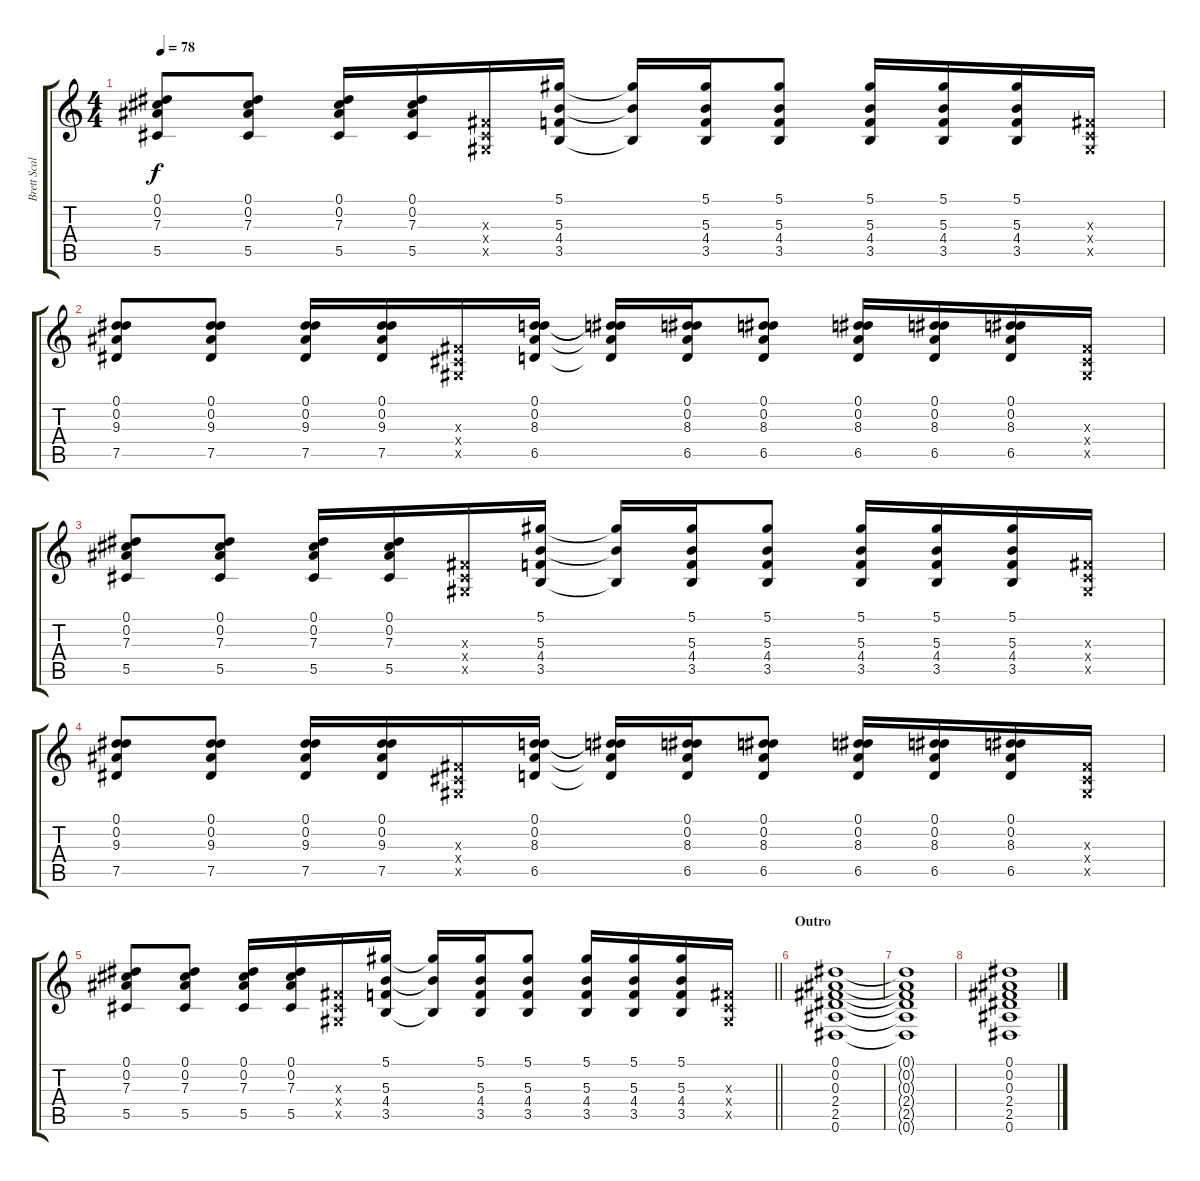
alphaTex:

\track ("Brett Scallions (Rhythm Guitar)" "Brett Scal") {instrument distortionguitar}
\staff {score tabs}
\tuning (Eb4 Bb3 Gb3 Db3 Ab2 Eb2) {hide}
\ts (4 4)
\tempo 78
\clef g2
\ks c
(0.1 0.2 7.3 5.5).8{dy f} (0.1 0.2 7.3 5.5).8 (0.1 0.2 7.3 5.5).16 (0.1 0.2 7.3 5.5).16 (0.3{x} 0.4{x} 0.5{x}).16 (5.1 5.3 4.4 3.5).16 (5.1{t} 5.3{t} 3.5{t}).16 (5.1 5.3 4.4 3.5).16 (5.1 5.3 4.4 3.5).8 (5.1 5.3 4.4 3.5).16 (5.1 5.3 4.4 3.5).16 (5.1 5.3 4.4 3.5).16 (0.3{x} 0.4{x} 0.5{x}).16 |
(0.1 0.2 9.3 7.5).8 (0.1 0.2 9.3 7.5).8 (0.1 0.2 9.3 7.5).16 (0.1 0.2 9.3 7.5).16 (0.3{x} 0.4{x} 0.5{x}).16 (0.1 0.2 8.3 6.5).16 (0.1{t} 0.2{t} 8.3{t} 6.5{t}).16 (0.1 0.2 8.3 6.5).16 (0.1 0.2 8.3 6.5).8 (0.1 0.2 8.3 6.5).16 (0.1 0.2 8.3 6.5).16 (0.1 0.2 8.3 6.5).16 (0.3{x} 0.4{x} 0.5{x}).16 |
(0.1 0.2 7.3 5.5).8 (0.1 0.2 7.3 5.5).8 (0.1 0.2 7.3 5.5).16 (0.1 0.2 7.3 5.5).16 (0.3{x} 0.4{x} 0.5{x}).16 (5.1 5.3 4.4 3.5).16 (5.1{t} 5.3{t} 3.5{t}).16 (5.1 5.3 4.4 3.5).16 (5.1 5.3 4.4 3.5).8 (5.1 5.3 4.4 3.5).16 (5.1 5.3 4.4 3.5).16 (5.1 5.3 4.4 3.5).16 (0.3{x} 0.4{x} 0.5{x}).16 |
(0.1 0.2 9.3 7.5).8 (0.1 0.2 9.3 7.5).8 (0.1 0.2 9.3 7.5).16 (0.1 0.2 9.3 7.5).16 (0.3{x} 0.4{x} 0.5{x}).16 (0.1 0.2 8.3 6.5).16 (0.1{t} 0.2{t} 8.3{t} 6.5{t}).16 (0.1 0.2 8.3 6.5).16 (0.1 0.2 8.3 6.5).8 (0.1 0.2 8.3 6.5).16 (0.1 0.2 8.3 6.5).16 (0.1 0.2 8.3 6.5).16 (0.3{x} 0.4{x} 0.5{x}).16 |
\barLineRight lightlight
(0.1 0.2 7.3 5.5).8 (0.1 0.2 7.3 5.5).8 (0.1 0.2 7.3 5.5).16 (0.1 0.2 7.3 5.5).16 (0.3{x} 0.4{x} 0.5{x}).16 (5.1 5.3 4.4 3.5).16 (5.1{t} 5.3{t} 3.5{t}).16 (5.1 5.3 4.4 3.5).16 (5.1 5.3 4.4 3.5).8 (5.1 5.3 4.4 3.5).16 (5.1 5.3 4.4 3.5).16 (5.1 5.3 4.4 3.5).16 (0.3{x} 0.4{x} 0.5{x}).16 |
\section ("" "Outro")
(0.1 0.2 0.3 2.4 2.5 0.6).1 |
(0.1{t} 0.2{t} 0.3{t} 2.4{t} 2.5{t} 0.6{t}).1 |
(0.1 0.2 0.3 2.4 2.5 0.6).1
